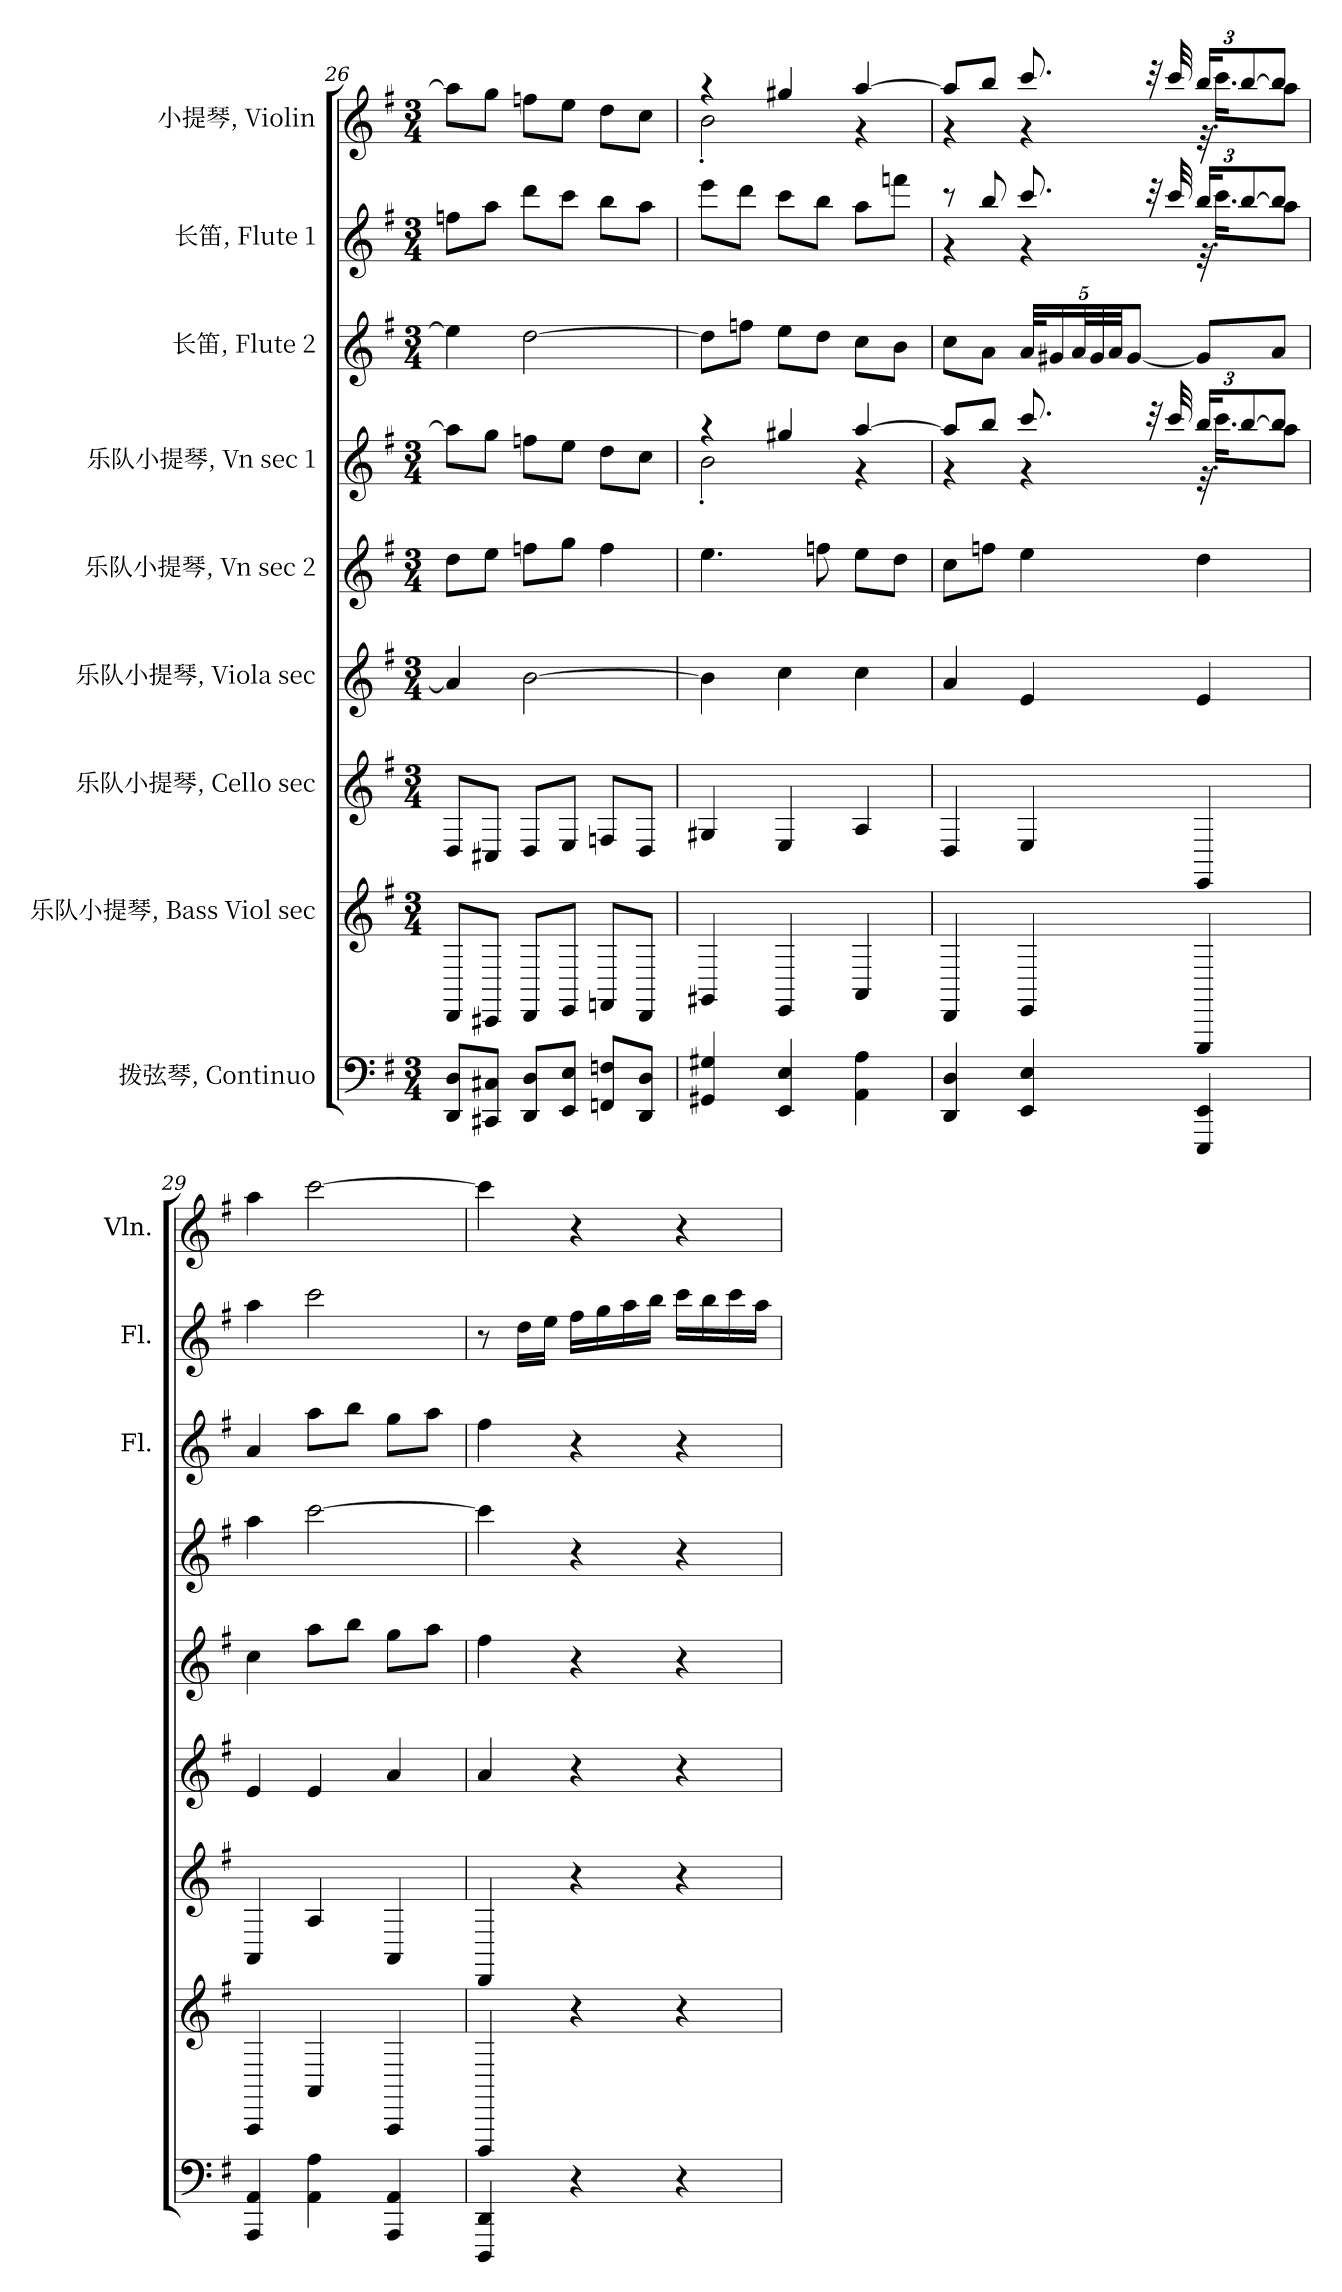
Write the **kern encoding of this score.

**kern	**kern	**kern	**kern	**kern	**kern	**kern	**kern	**kern
*part9	*part8	*part7	*part6	*part5	*part4	*part3	*part2	*part1
*staff9	*staff8	*staff7	*staff6	*staff5	*staff4	*staff3	*staff2	*staff1
*I"拨弦琴, Continuo	*I"乐队小提琴, Bass Viol sec	*I"乐队小提琴, Cello sec	*I"乐队小提琴, Viola sec	*I"乐队小提琴, Vn sec 2	*I"乐队小提琴, Vn sec 1	*I"长笛, Flute 2	*I"长笛, Flute 1	*I"小提琴, Violin
*	*	*	*	*	*	*I'Fl.	*I'Fl.	*I'Vln.
*clefF4	*clefG2	*clefG2	*clefG2	*clefG2	*clefG2	*clefG2	*clefG2	*clefG2
*k[f#]	*k[f#]	*k[f#]	*k[f#]	*k[f#]	*k[f#]	*k[f#]	*k[f#]	*k[f#]
*M3/4	*M3/4	*M3/4	*M3/4	*M3/4	*M3/4	*M3/4	*M3/4	*M3/4
=26	=26	=26	=26	=26	=26	=26	=26	=26
8DD/ 8D/L	8DD/L	8D/L	4a/]	8dd\L	8aa\L]	4ee\]	8ffn\L	8aa\L]
8CC#X/ 8C#X/J	8CC#X/J	8C#X/J	.	8ee\J	8gg\J	.	8aa\J	8gg\J
8DD/ 8D/L	8DD/L	8D/L	[2b\	8ffn\L	8ffn\L	[2dd\	8ddd\L	8ffn\L
8EE/ 8E/J	8EE/J	8E/J	.	8gg\J	8ee\J	.	8ccc\J	8ee\J
8FFn/ 8Fn/L	8FFn/L	8Fn/L	.	4ff\	8dd\L	.	8bb\L	8dd\L
8DD/ 8D/J	8DD/J	8D/J	.	.	8cc\J	.	8aa\J	8cc\J
=27	=27	=27	=27	=27	=27	=27	=27	=27
*	*	*	*	*	*^	*	*	*^
4GG#X/ 4G#X/	4GG#X/	4G#X/	4b\]	4.ee\	4r	2b'\	8dd\L]	8eee\L	4r	2b'\
.	.	.	.	.	.	.	8ffn\J	8ddd\J	.	.
4EE/ 4E/	4EE/	4E/	4cc\	.	4gg#X/	.	8ee\L	8ccc\L	4gg#X/	.
.	.	.	.	8ffn\	.	.	8dd\J	8bb\J	.	.
4AA\ 4A\	4AA/	4A/	4cc\	8ee\L	[4aa/	4r	8cc\L	8aa\L	[4aa/	4r
.	.	.	.	8dd\J	.	.	8b\J	8fffn\J	.	.
!!LO:PB:g=z	!!
=28	=28	=28	=28	=28	=28	=28	=28	=28	=28	=28
*	*	*	*	*	*	*	*	*^	*	*
4DD/ 4D/	4DD/	4D/	4a/	8cc\L	8aa/L]	4r	8cc\L	8r	4r	8aa/L]	4r
.	.	.	.	8ffn\J	8bb/J	.	8a\J	8bb/	.	8bb/J	.
*	*	*	*	*	*	*	*Xbrackettup	*	*	*	*
4EE/ 4E/	4EE/	4E/	4e/	4ee\	8.ccc/	4r	40a/KLL	8.ccc/	4r	8.ccc/	4r
.	.	.	.	.	.	.	20g#X/	.	.	.	.
.	.	.	.	.	.	.	40a/L	.	.	.	.
.	.	.	.	.	.	.	40g#/	.	.	.	.
.	.	.	.	.	.	.	40a/JJ	.	.	.	.
.	.	.	.	.	.	.	[10g#/J	.	.	.	.
.	.	.	.	.	32r	.	.	32r	.	32r	.
.	.	.	.	.	32ccc/	.	.	32ccc/	.	32ccc/	.
*	*	*	*	*	*Xbrackettup	*	*	*Xbrackettup	*	*Xbrackettup	*
4EEE/ 4EE/	4EEE/	4EE/	4e/	4dd\	24bb/KL	32r	8g#/L]	24bb/KL	32r	24bb/KL	32r
.	.	.	.	.	.	16.ccc'\KL	.	.	16.ccc'\KL	.	16.ccc'\KL
.	.	.	.	.	[12bb/	.	.	[12bb/	.	[12bb/	.
.	.	.	.	.	8bb/J]	8aa\J	8a/J	8bb/J]	8aa\J	8bb/J]	8aa\J
*	*	*	*	*	*	*	*	*v	*v	*	*
*	*	*	*	*	*v	*v	*	*	*v	*v
=29	=29	=29	=29	=29	=29	=29	=29	=29
4AAA/ 4AA/	4AAA/	4AA/	4e/	4cc\	4aa\	4a/	4aa\	4aa\
4AA\ 4A\	4AA/	4A/	4e/	8aa\L	[2ccc\	8aa\L	2ccc\	[2ccc\
.	.	.	.	8bb\J	.	8bb\J	.	.
4AAA/ 4AA/	4AAA/	4AA/	4a/	8gg\L	.	8gg\L	.	.
.	.	.	.	8aa\J	.	8aa\J	.	.
=30	=30	=30	=30	=30	=30	=30	=30	=30
4DDD/ 4DD/	4DDD/	4DD/	4a/	4ff#\	4ccc\]	4ff#\	8r	4ccc\]
.	.	.	.	.	.	.	16dd\LL	.
.	.	.	.	.	.	.	16ee\JJ	.
4r	4r	4r	4r	4r	4r	4r	16ff#\LL	4r
.	.	.	.	.	.	.	16gg\	.
.	.	.	.	.	.	.	16aa\	.
.	.	.	.	.	.	.	16bb\JJ	.
4r	4r	4r	4r	4r	4r	4r	16ccc\LL	4r
.	.	.	.	.	.	.	16bb\	.
.	.	.	.	.	.	.	16ccc\	.
.	.	.	.	.	.	.	16aa\JJ	.
=	=	=	=	=	=	=	=	=
*-	*-	*-	*-	*-	*-	*-	*-	*-
